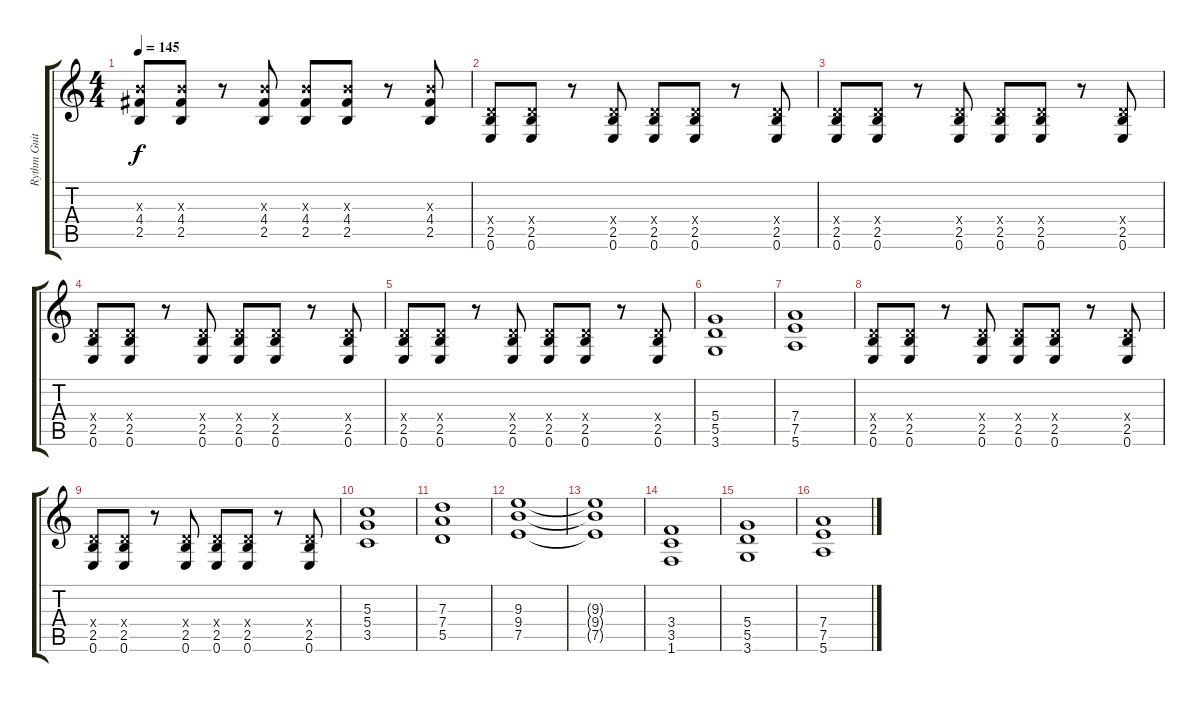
\track ("Rythm Guitar" "Rythm Guit") {instrument distortionguitar}
\staff {score tabs}
\tuning (E4 B3 G3 D3 A2 E2) {hide}
\ts (4 4)
\tempo 145
\clef g2
\ks c
(4.3{x} 4.4 2.5).8{dy f} (4.3{x} 4.4 2.5).8 r.8 (4.3{x} 4.4 2.5).8 (4.3{x} 4.4 2.5).8 (4.3{x} 4.4 2.5).8 r.8 (4.3{x} 4.4 2.5).8 |
(0.4{x} 2.5 0.6).8 (0.4{x} 2.5 0.6).8 r.8 (0.4{x} 2.5 0.6).8 (0.4{x} 2.5 0.6).8 (0.4{x} 2.5 0.6).8 r.8 (0.4{x} 2.5 0.6).8 |
(0.4{x} 2.5 0.6).8 (0.4{x} 2.5 0.6).8 r.8 (0.4{x} 2.5 0.6).8 (0.4{x} 2.5 0.6).8 (0.4{x} 2.5 0.6).8 r.8 (0.4{x} 2.5 0.6).8 |
(0.4{x} 2.5 0.6).8 (0.4{x} 2.5 0.6).8 r.8 (0.4{x} 2.5 0.6).8 (0.4{x} 2.5 0.6).8 (0.4{x} 2.5 0.6).8 r.8 (0.4{x} 2.5 0.6).8 |
(0.4{x} 2.5 0.6).8 (0.4{x} 2.5 0.6).8 r.8 (0.4{x} 2.5 0.6).8 (0.4{x} 2.5 0.6).8 (0.4{x} 2.5 0.6).8 r.8 (0.4{x} 2.5 0.6).8 |
(5.4 5.5 3.6).1 |
(7.4 7.5 5.6).1 |
(0.4{x} 2.5 0.6).8 (0.4{x} 2.5 0.6).8 r.8 (0.4{x} 2.5 0.6).8 (0.4{x} 2.5 0.6).8 (0.4{x} 2.5 0.6).8 r.8 (0.4{x} 2.5 0.6).8 |
(0.4{x} 2.5 0.6).8 (0.4{x} 2.5 0.6).8 r.8 (0.4{x} 2.5 0.6).8 (0.4{x} 2.5 0.6).8 (0.4{x} 2.5 0.6).8 r.8 (0.4{x} 2.5 0.6).8 |
(5.3 5.4 3.5).1 |
(7.3 7.4 5.5).1 |
(9.3 9.4 7.5).1 |
(9.3{t} 9.4{t} 7.5{t}).1 |
(3.4 3.5 1.6).1 |
(5.4 5.5 3.6).1 |
(7.4 7.5 5.6).1
